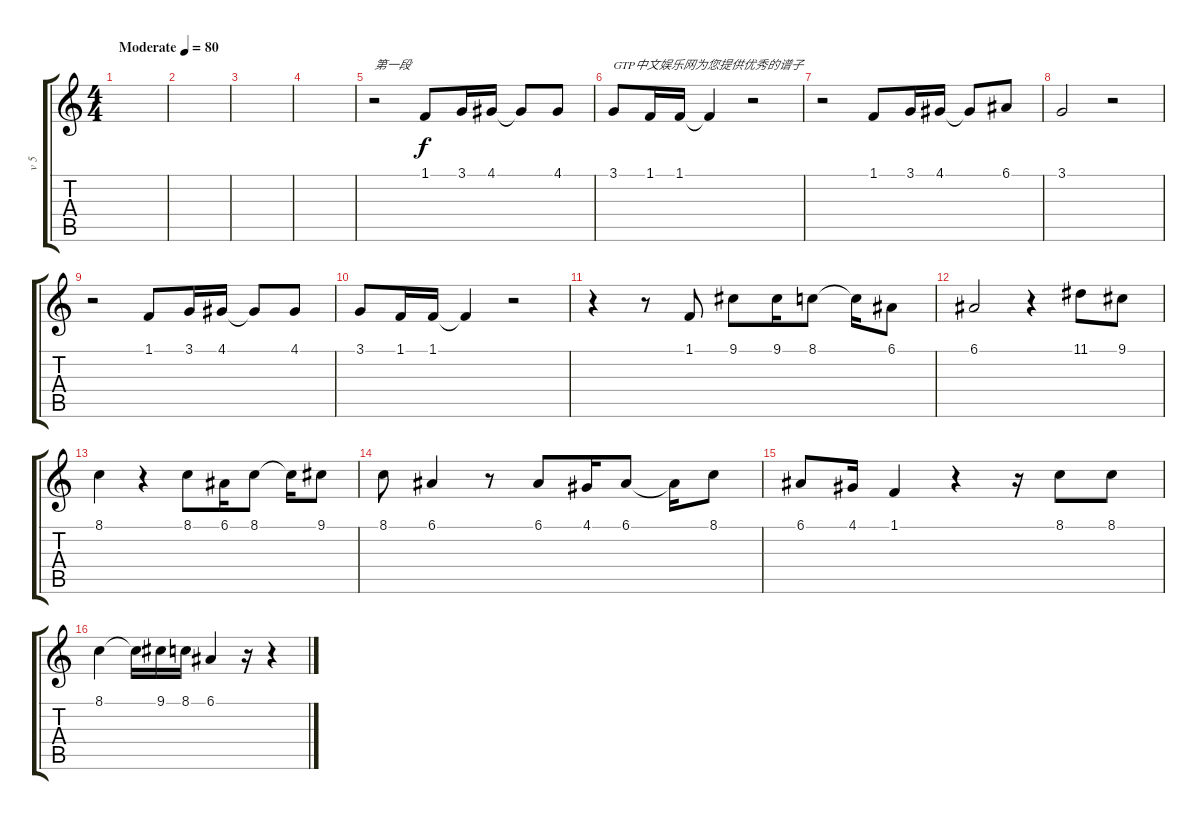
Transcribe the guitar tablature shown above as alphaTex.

\track ("v 5" "v 5") {instrument cello}
\staff {score tabs}
\tuning (E4 B3 G3 D3 A2 E2) {hide}
\ts (4 4)
\tempo (80 "Moderate")
\clef g2
\ks c
|
|
|
|
r.2{txt "第一段"} 1.1.8 3.1.16 4.1.16 4.1{t}.8 4.1.8 |
3.1.8{txt "GTP中文娱乐网为您提供优秀的谱子"} 1.1.16 1.1.16 1.1{t}.4 r.2 |
r.2 1.1.8 3.1.16 4.1.16 4.1{t}.8 6.1.8 |
3.1.2 r.2 |
r.2 1.1.8 3.1.16 4.1.16 4.1{t}.8 4.1.8 |
3.1.8 1.1.16 1.1.16 1.1{t}.4 r.2 |
r.4 r.8 1.1.8 9.1.8 9.1.16 8.1.8 8.1{t}.16 6.1.8 |
6.1.2 r.4 11.1.8 9.1.8 |
8.1.4 r.4 8.1.8 6.1.16 8.1.8 8.1{t}.16 9.1.8 |
8.1.8 6.1.4 r.8 6.1.8 4.1.16 6.1.8 6.1{t}.16 8.1.8 |
6.1.8 4.1.16 1.1.4 r.4 r.16 8.1.8 8.1.8 |
8.1.4 8.1{t}.16 9.1.16 8.1.16 6.1.4 r.16 r.4
